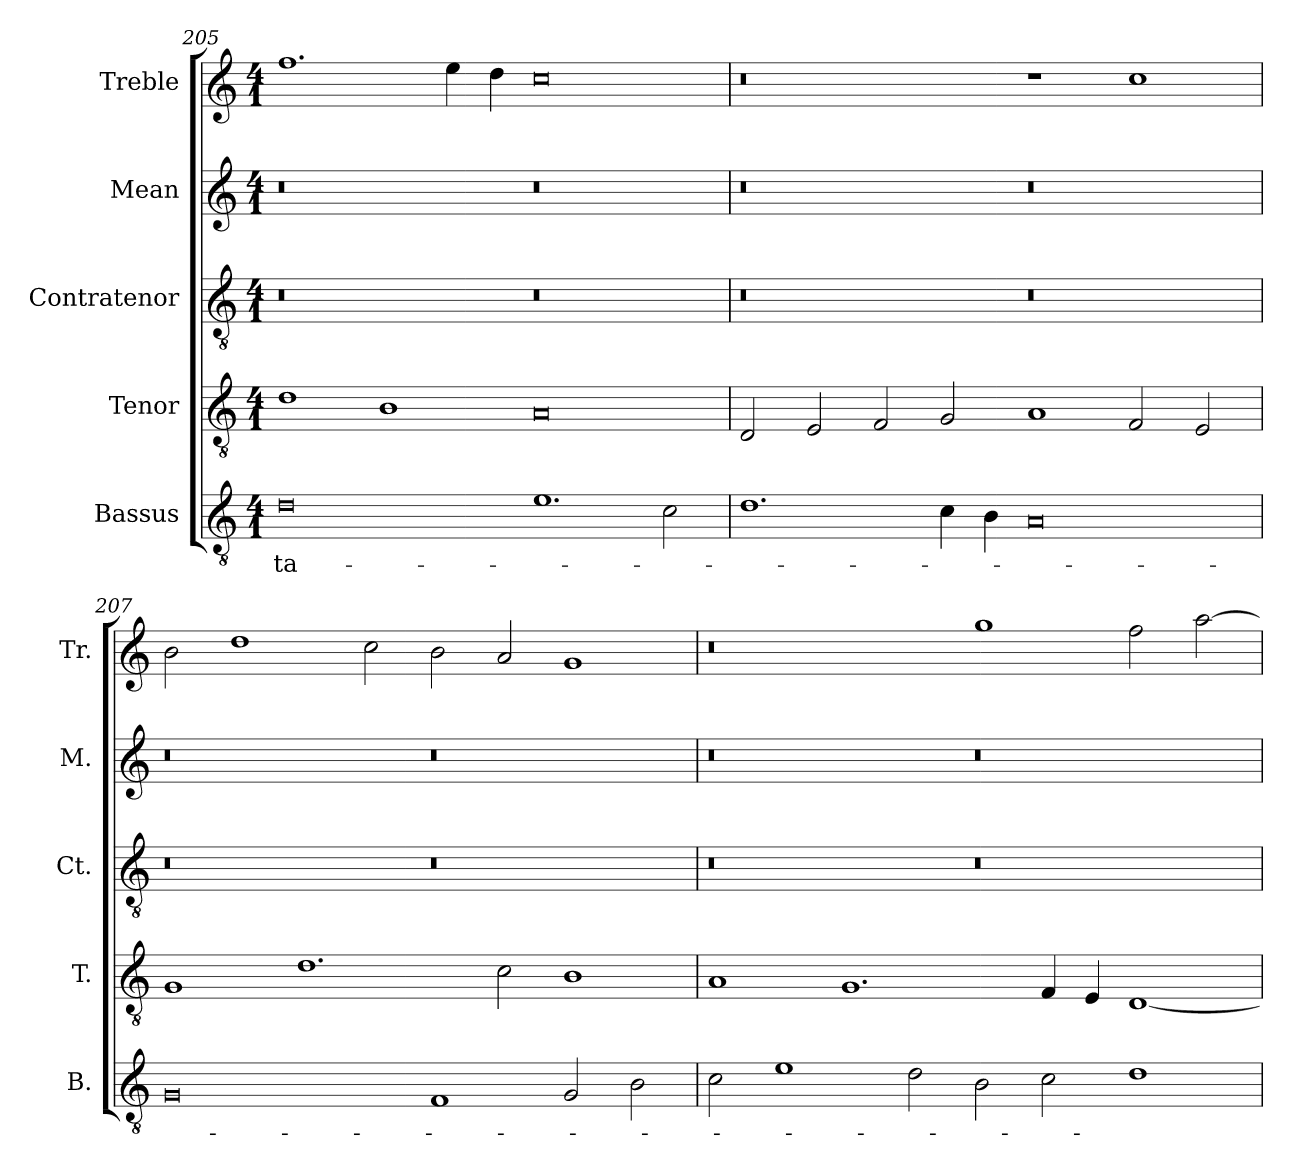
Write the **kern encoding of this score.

**kern	**text	**kern	**kern	**kern	**kern
*part5	*part5	*part4	*part3	*part2	*part1
*staff5	*staff5	*staff4	*staff3	*staff2	*staff1
*I"Bassus	*	*I"Tenor	*I"Contratenor	*I"Mean	*I"Treble
*I'B.	*	*I'T.	*I'Ct.	*I'M.	*I'Tr.
*clefGv2	*	*clefGv2	*clefGv2	*clefG2	*clefG2
*ITrd7c12	*	*ITrd7c12	*ITrd7c12	*	*
*k[]	*	*k[]	*k[]	*k[]	*k[]
*	*	*	*	*C:	*C:
*M4/1	*	*M4/1	*M4/1	*M4/1	*M4/1
=205	=205	=205	=205	=205	=205
!	!LO:LY:b:color=#000000	!	!	!	!
0Di	-ta-	1Di	0r	0r	1.ffi
.	.	1BBi	.	.	.
.	.	.	.	.	4eei\
.	.	.	.	.	4ddi\
1.Ei	.	0AAi	0r	0r	0cci
2Ci\	.	.	.	.	.
!!LO:LB:g=z
=206`	=206`	=206`	=206`	=206`	=206`
1.Di	.	2DDi/	0r	0r	0r
.	.	2EEi/	.	.	.
.	.	2FFi/	.	.	.
4Ci\	.	2GGi/	.	.	.
4BBi\	.	.	.	.	.
0AAi	.	1AAi	0r	0r	1r
.	.	2FFi/	.	.	1cci
.	.	2EEi/	.	.	.
=207`	=207`	=207`	=207`	=207`	=207`
0GGi	.	1GGi	0r	0r	2bi\
.	.	.	.	.	1ddi
.	.	1.Di	.	.	.
.	.	.	.	.	2cci\
1FFi	.	.	0r	0r	2bi\
.	.	2Ci\	.	.	2ai/
2GGi/	.	1BBi	.	.	1gi
2BBi\	.	.	.	.	.
!!LO:PB:g=z
=208`	=208`	=208`	=208`	=208`	=208`
2Ci\	.	1AAi	0r	0r	0r
1Ei	.	.	.	.	.
.	.	1.GGi	.	.	.
2Di\	.	.	.	.	.
2BBi\	.	.	0r	0r	1ggi
2Ci\	.	4FFi/	.	.	.
.	.	4EEi/	.	.	.
1Di	.	[<1DDi	.	.	2ffi\
.	.	.	.	.	[>2aai\
=`	=`	=`	=`	=`	=`
*-	*-	*-	*-	*-	*-
